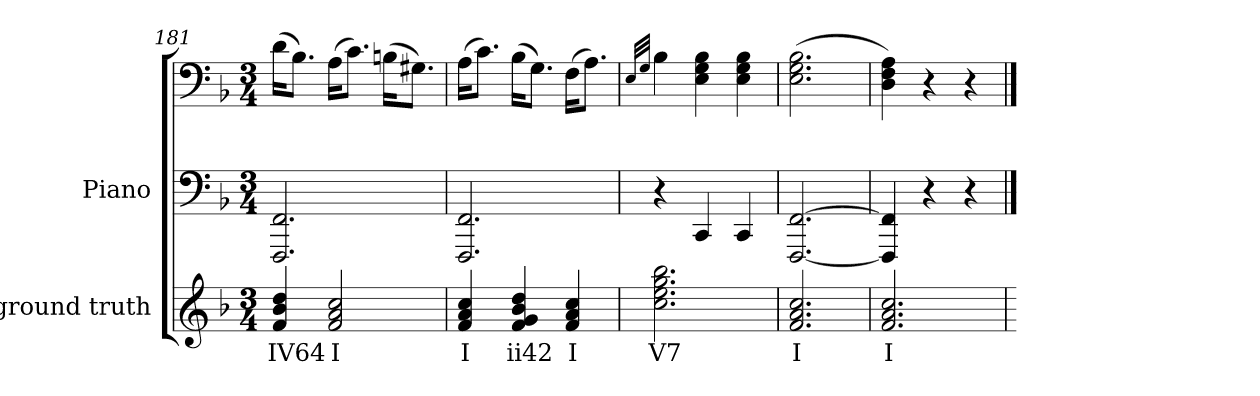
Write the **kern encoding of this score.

**kern	**text	**kern	**kern
*part2	*part2	*part1	*part1
*staff3	*staff3	*staff2	*staff1
*I"ground truth	*	*I"Piano	*
*	*	*I'Pno.	*
*	*	*clefF4	*clefF4
*k[b-]	*	*k[b-]	*k[b-]
*F:	*	*F:	*F:
*M3/4	*	*M3/4	*M3/4
=181	=181	=181	=181
4f 4b- 4dd	IV64	2.FFF/ 2.FF/	(>16d\KL
.	.	.	8.B-\J)
2f 2a 2cc	I	.	(>16A\KL
.	.	.	8.c\J)
.	.	.	(>16Bn\KL
.	.	.	8.G#X\J)
=182	=182	=182	=182
4f 4a 4cc	I	2.FFF/ 2.FF/	(>16A\KL
.	.	.	8.c\J)
4f 4g 4b- 4dd	ii42	.	(>16B-\KL
.	.	.	8.G\J)
4f 4a 4cc	I	.	(>16F\KL
.	.	.	8.A\J)
=183	=183	=183	=183
.	.	.	32qE/LLL
.	.	.	32qG/JJJ
2.cc 2.ee 2.gg 2.bb-	V7	4r	4B-\
.	.	4CC/	4E\ 4G\ 4B-\
.	.	4CC/	4E\ 4G\ 4B-\
=184	=184	=184	=184
2.f 2.a 2.cc	I	[2.FFF/ [2.FF/	(>2.E\ 2.G\ 2.B-\
!!LO:LB:g=z
=185	=185	=185	=185
2.f 2.a 2.cc	I	4FFF/] 4FF/]	4D\ 4F\ 4A\)
.	.	4r	4r
.	.	4r	4r
=	==	==	==
*-	*-	*-	*-
